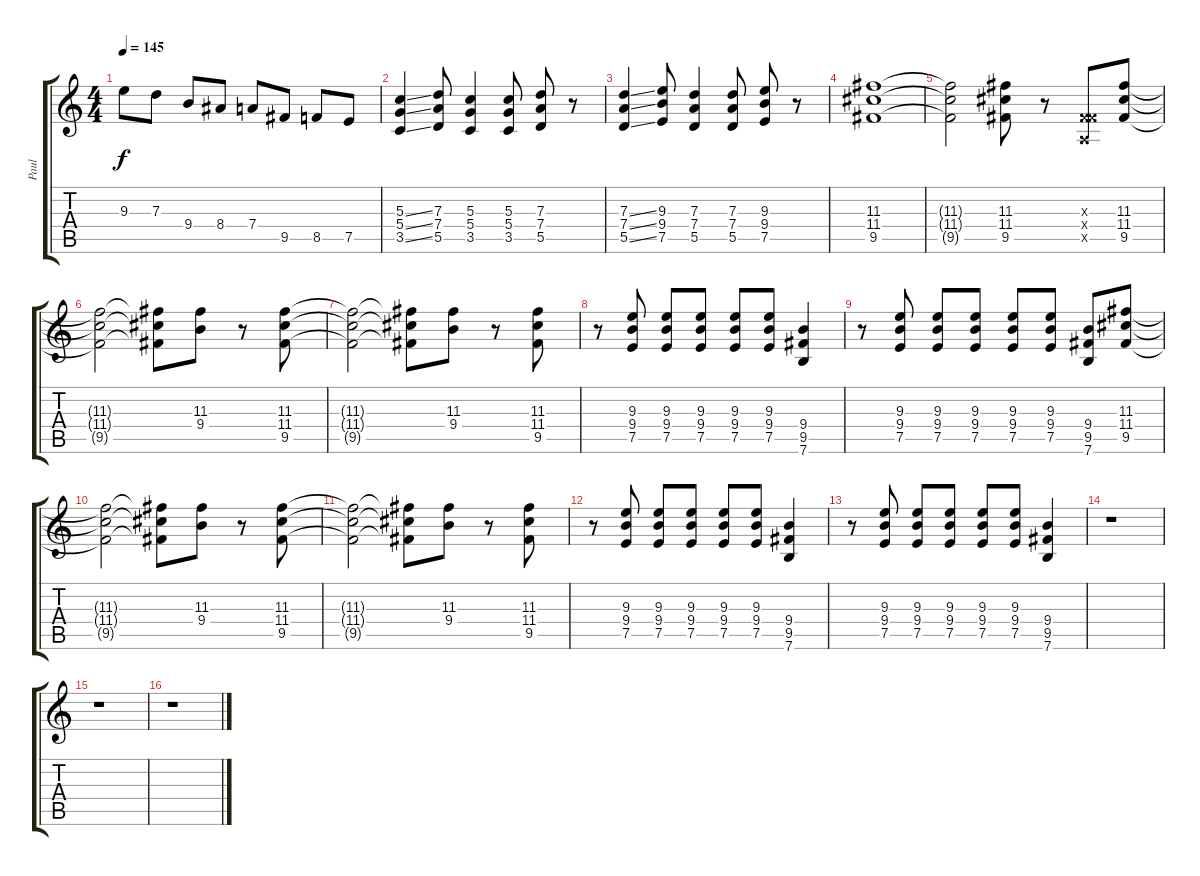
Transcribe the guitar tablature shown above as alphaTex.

\track ("Paul " "Paul ") {instrument distortionguitar}
\staff {score tabs}
\tuning (E4 B3 G3 D3 A2 E2) {hide}
\ts (4 4)
\tempo 145
\clef g2
\ks c
9.3.8{dy f} 7.3.8 9.4.8 8.4.8 7.4.8 9.5.8 8.5.8 7.5.8 |
(5.3{ss} 5.4{ss} 3.5{ss}).4 (7.3 7.4 5.5).8 (5.3 5.4 3.5).4 (5.3 5.4 3.5).8 (7.3 7.4 5.5).8 r.8 |
(7.3{ss} 7.4{ss} 5.5{ss}).4 (9.3 9.4 7.5).8 (7.3 7.4 5.5).4 (7.3 7.4 5.5).8 (9.3 9.4 7.5).8 r.8 |
(11.3 11.4 9.5).1 |
(11.3{t} 11.4{t} 9.5{t}).2 (11.3 11.4 9.5).8 r.8 (-1.3{x} 4.4{x} 0.5{x}).8 (11.3 11.4 9.5).8 |
(11.3{t} 11.4{t} 9.5{t}).2 (11.3{t} 11.4{t} 9.5{t}).8 (11.3 9.4).8 r.8 (11.3 11.4 9.5).8 |
(11.3{t} 11.4{t} 9.5{t}).2 (11.3{t} 11.4{t} 9.5{t}).8 (11.3 9.4).8 r.8 (11.3 11.4 9.5).8 |
r.8 (9.3 9.4 7.5).8 (9.3 9.4 7.5).8 (9.3 9.4 7.5).8 (9.3 9.4 7.5).8 (9.3 9.4 7.5).8 (9.4 9.5 7.6).4 |
r.8 (9.3 9.4 7.5).8 (9.3 9.4 7.5).8 (9.3 9.4 7.5).8 (9.3 9.4 7.5).8 (9.3 9.4 7.5).8 (9.4 9.5 7.6).8 (11.3 11.4 9.5).8 |
(11.3{t} 11.4{t} 9.5{t}).2 (11.3{t} 11.4{t} 9.5{t}).8 (11.3 9.4).8 r.8 (11.3 11.4 9.5).8 |
(11.3{t} 11.4{t} 9.5{t}).2 (11.3{t} 11.4{t} 9.5{t}).8 (11.3 9.4).8 r.8 (11.3 11.4 9.5).8 |
r.8 (9.3 9.4 7.5).8 (9.3 9.4 7.5).8 (9.3 9.4 7.5).8 (9.3 9.4 7.5).8 (9.3 9.4 7.5).8 (9.4 9.5 7.6).4 |
r.8 (9.3 9.4 7.5).8 (9.3 9.4 7.5).8 (9.3 9.4 7.5).8 (9.3 9.4 7.5).8 (9.3 9.4 7.5).8 (9.4 9.5 7.6).4 |
r.1 |
r.1 |
r.1
